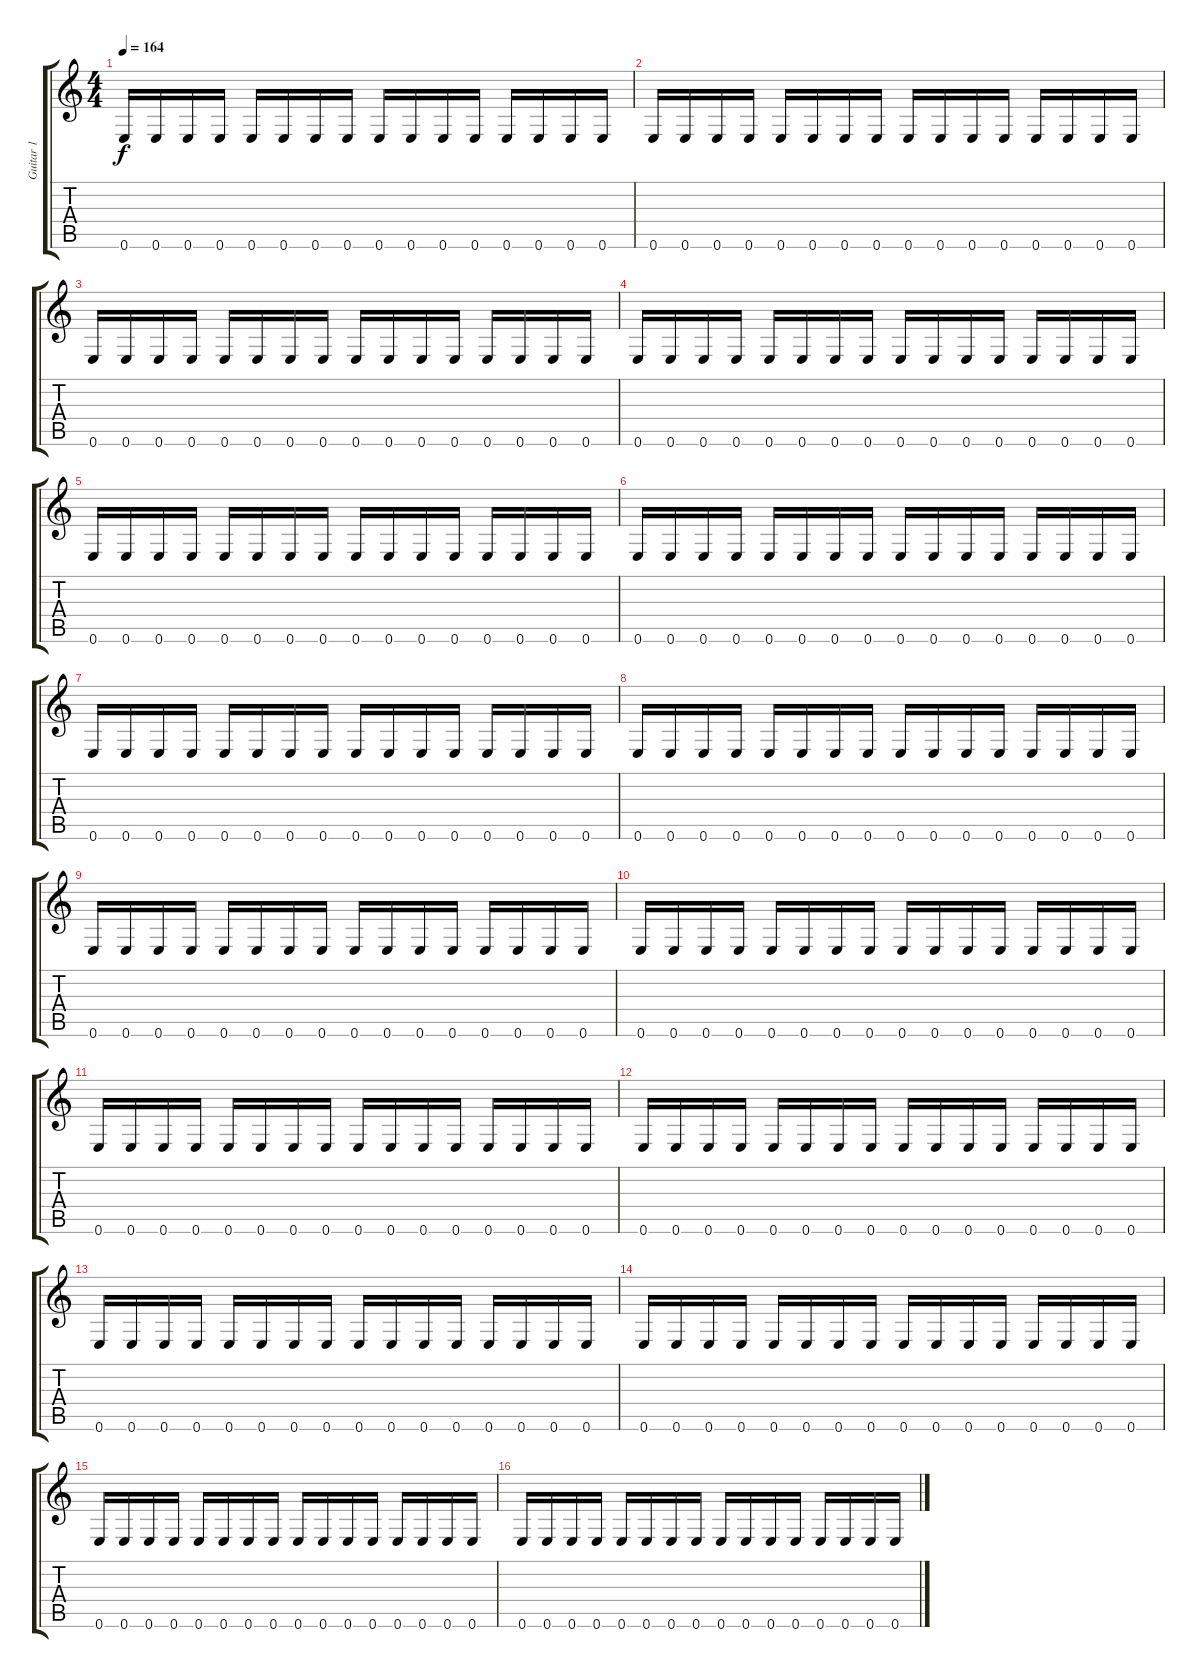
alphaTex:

\track ("Guitar 1 " "Guitar 1 ") {instrument distortionguitar}
\staff {score tabs}
\tuning (E4 B3 G3 D3 A2 E2) {hide}
\ts (4 4)
\tempo 164
\clef g2
\ks c
0.6.16{dy f instrument distortionguitar} 0.6.16 0.6.16 0.6.16 0.6.16 0.6.16 0.6.16 0.6.16 0.6.16 0.6.16 0.6.16 0.6.16 0.6.16 0.6.16 0.6.16 0.6.16 |
0.6.16 0.6.16 0.6.16 0.6.16 0.6.16 0.6.16 0.6.16 0.6.16 0.6.16 0.6.16 0.6.16 0.6.16 0.6.16 0.6.16 0.6.16 0.6.16 |
0.6.16 0.6.16 0.6.16 0.6.16 0.6.16 0.6.16 0.6.16 0.6.16 0.6.16 0.6.16 0.6.16 0.6.16 0.6.16 0.6.16 0.6.16 0.6.16 |
0.6.16 0.6.16 0.6.16 0.6.16 0.6.16 0.6.16 0.6.16 0.6.16 0.6.16 0.6.16 0.6.16 0.6.16 0.6.16 0.6.16 0.6.16 0.6.16 |
0.6.16 0.6.16 0.6.16 0.6.16 0.6.16 0.6.16 0.6.16 0.6.16 0.6.16 0.6.16 0.6.16 0.6.16 0.6.16 0.6.16 0.6.16 0.6.16 |
0.6.16 0.6.16 0.6.16 0.6.16 0.6.16 0.6.16 0.6.16 0.6.16 0.6.16 0.6.16 0.6.16 0.6.16 0.6.16 0.6.16 0.6.16 0.6.16 |
0.6.16 0.6.16 0.6.16 0.6.16 0.6.16 0.6.16 0.6.16 0.6.16 0.6.16 0.6.16 0.6.16 0.6.16 0.6.16 0.6.16 0.6.16 0.6.16 |
0.6.16 0.6.16 0.6.16 0.6.16 0.6.16 0.6.16 0.6.16 0.6.16 0.6.16 0.6.16 0.6.16 0.6.16 0.6.16 0.6.16 0.6.16 0.6.16 |
0.6.16 0.6.16 0.6.16 0.6.16 0.6.16 0.6.16 0.6.16 0.6.16 0.6.16 0.6.16 0.6.16 0.6.16 0.6.16 0.6.16 0.6.16 0.6.16 |
0.6.16 0.6.16 0.6.16 0.6.16 0.6.16 0.6.16 0.6.16 0.6.16 0.6.16 0.6.16 0.6.16 0.6.16 0.6.16 0.6.16 0.6.16 0.6.16 |
0.6.16 0.6.16 0.6.16 0.6.16 0.6.16 0.6.16 0.6.16 0.6.16 0.6.16 0.6.16 0.6.16 0.6.16 0.6.16 0.6.16 0.6.16 0.6.16 |
0.6.16 0.6.16 0.6.16 0.6.16 0.6.16 0.6.16 0.6.16 0.6.16 0.6.16 0.6.16 0.6.16 0.6.16 0.6.16 0.6.16 0.6.16 0.6.16 |
0.6.16 0.6.16 0.6.16 0.6.16 0.6.16 0.6.16 0.6.16 0.6.16 0.6.16 0.6.16 0.6.16 0.6.16 0.6.16 0.6.16 0.6.16 0.6.16 |
0.6.16 0.6.16 0.6.16 0.6.16 0.6.16 0.6.16 0.6.16 0.6.16 0.6.16 0.6.16 0.6.16 0.6.16 0.6.16 0.6.16 0.6.16 0.6.16 |
0.6.16 0.6.16 0.6.16 0.6.16 0.6.16 0.6.16 0.6.16 0.6.16 0.6.16 0.6.16 0.6.16 0.6.16 0.6.16 0.6.16 0.6.16 0.6.16 |
0.6.16 0.6.16 0.6.16 0.6.16 0.6.16 0.6.16 0.6.16 0.6.16 0.6.16 0.6.16 0.6.16 0.6.16 0.6.16 0.6.16 0.6.16 0.6.16
